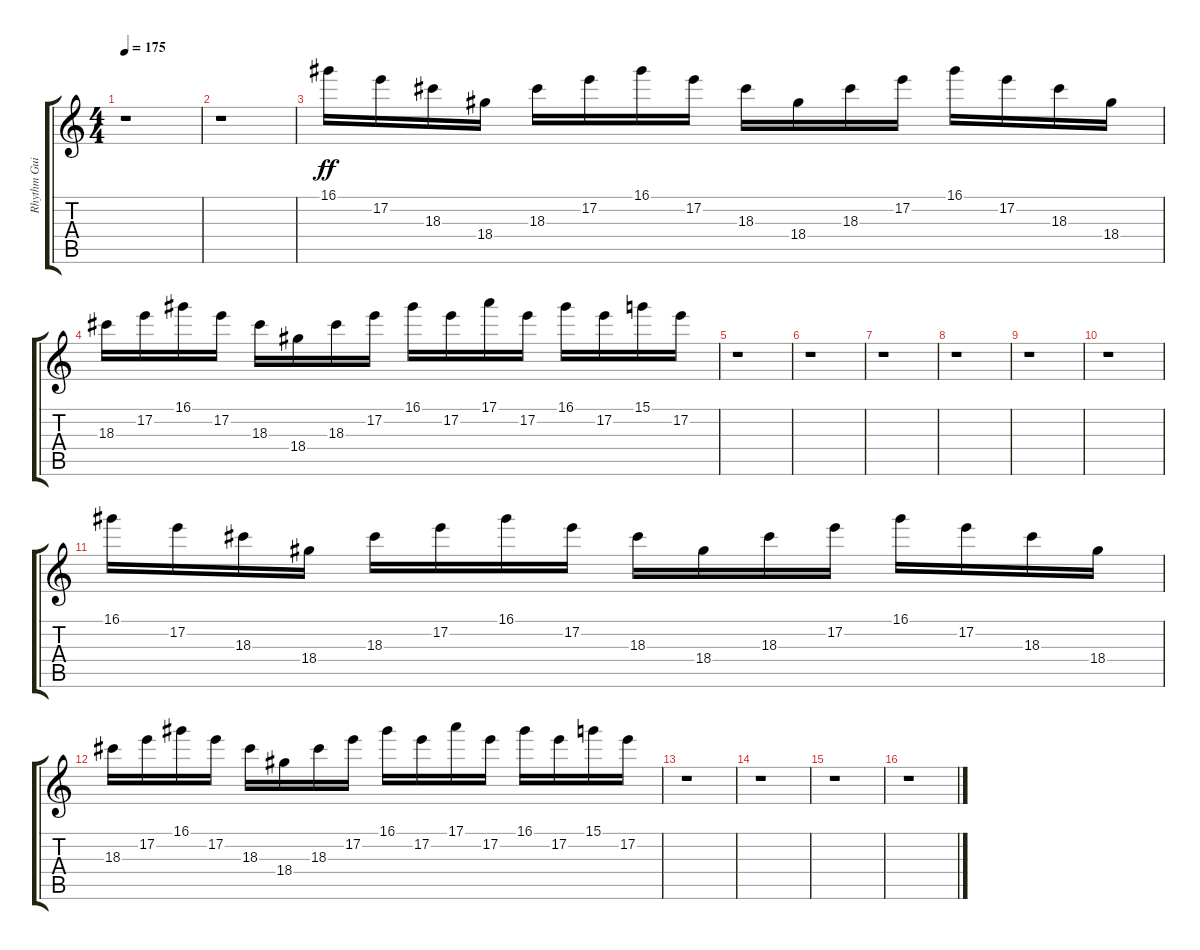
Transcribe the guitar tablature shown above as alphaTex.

\track ("Rhythm Guitar" "Rhythm Gui") {instrument overdrivenguitar}
\staff {score tabs}
\tuning (E4 B3 G3 D3 A2 E2) {hide}
\ts (4 4)
\tempo 175
\clef g2
\ks c
r.1{dy ff} |
r.1 |
16.1.16 17.2.16 18.3.16 18.4.16 18.3.16 17.2.16 16.1.16 17.2.16 18.3.16 18.4.16 18.3.16 17.2.16 16.1.16 17.2.16 18.3.16 18.4.16 |
18.3.16 17.2.16 16.1.16 17.2.16 18.3.16 18.4.16 18.3.16 17.2.16 16.1.16 17.2.16 17.1.16 17.2.16 16.1.16 17.2.16 15.1.16 17.2.16 |
r.1 |
r.1 |
r.1 |
r.1 |
r.1 |
r.1 |
16.1.16 17.2.16 18.3.16 18.4.16 18.3.16 17.2.16 16.1.16 17.2.16 18.3.16 18.4.16 18.3.16 17.2.16 16.1.16 17.2.16 18.3.16 18.4.16 |
18.3.16 17.2.16 16.1.16 17.2.16 18.3.16 18.4.16 18.3.16 17.2.16 16.1.16 17.2.16 17.1.16 17.2.16 16.1.16 17.2.16 15.1.16 17.2.16 |
r.1 |
r.1 |
r.1 |
r.1
